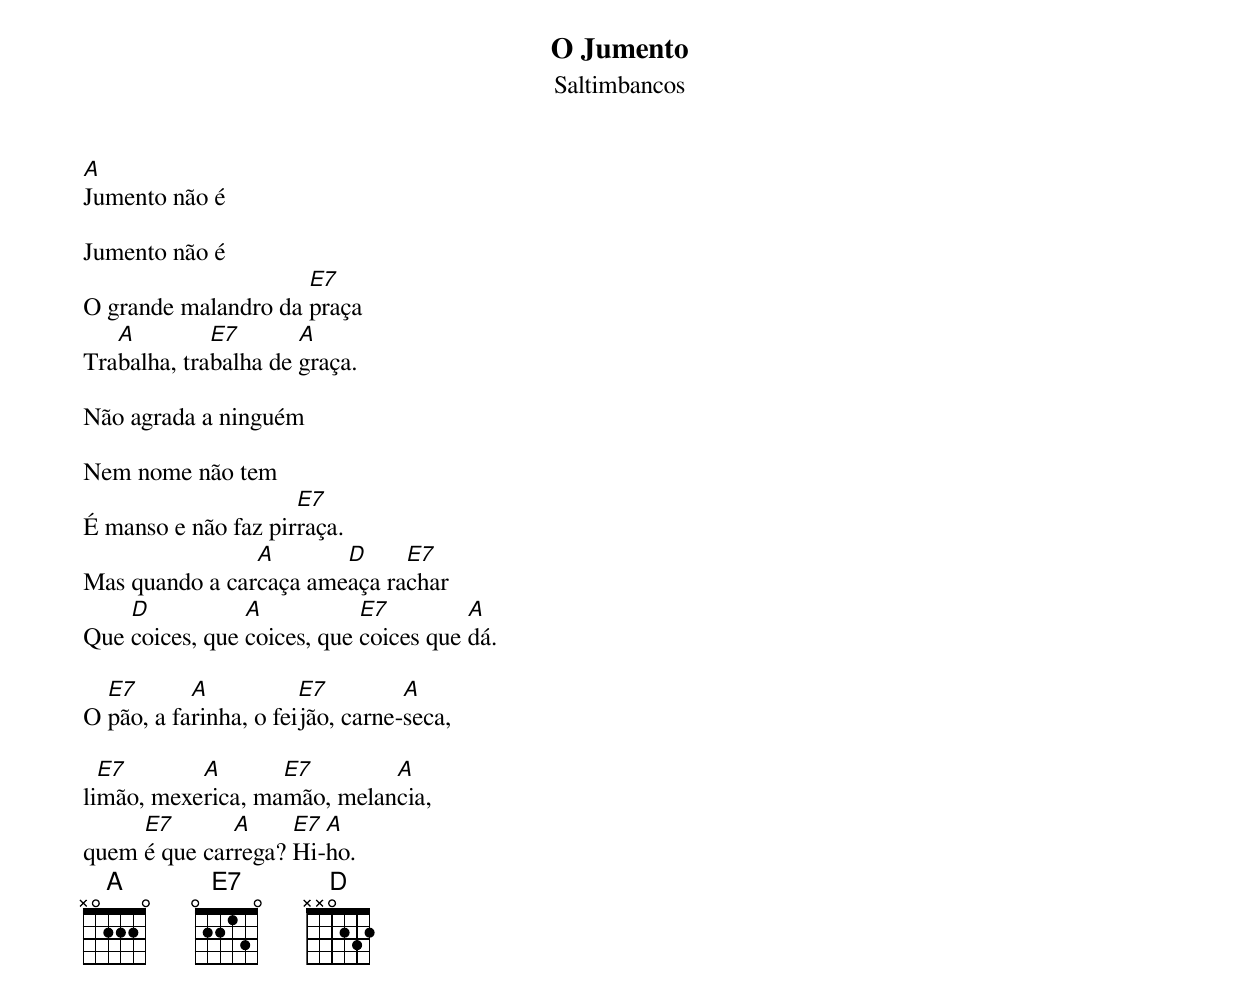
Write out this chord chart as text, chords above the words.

O Jumento
Saltimbancos

A
Jumento não é

Jumento não é
                     E7
O grande malandro da praça
   A         E7       A
Trabalha, trabalha de graça.

Não agrada a ninguém

Nem nome não tem
                     E7
É manso e não faz pirraça.
                A       D     E7
Mas quando a carcaça ameaça rachar
    D           A           E7         A
Que coices, que coices, que coices que dá.

  E7       A           E7         A
O pão, a farinha, o feijão, carne-seca,

  E7       A       E7        A
limão, mexerica, mamão, melancia,
     E7       A     E7 A
quem é que carrega? Hi-ho.
